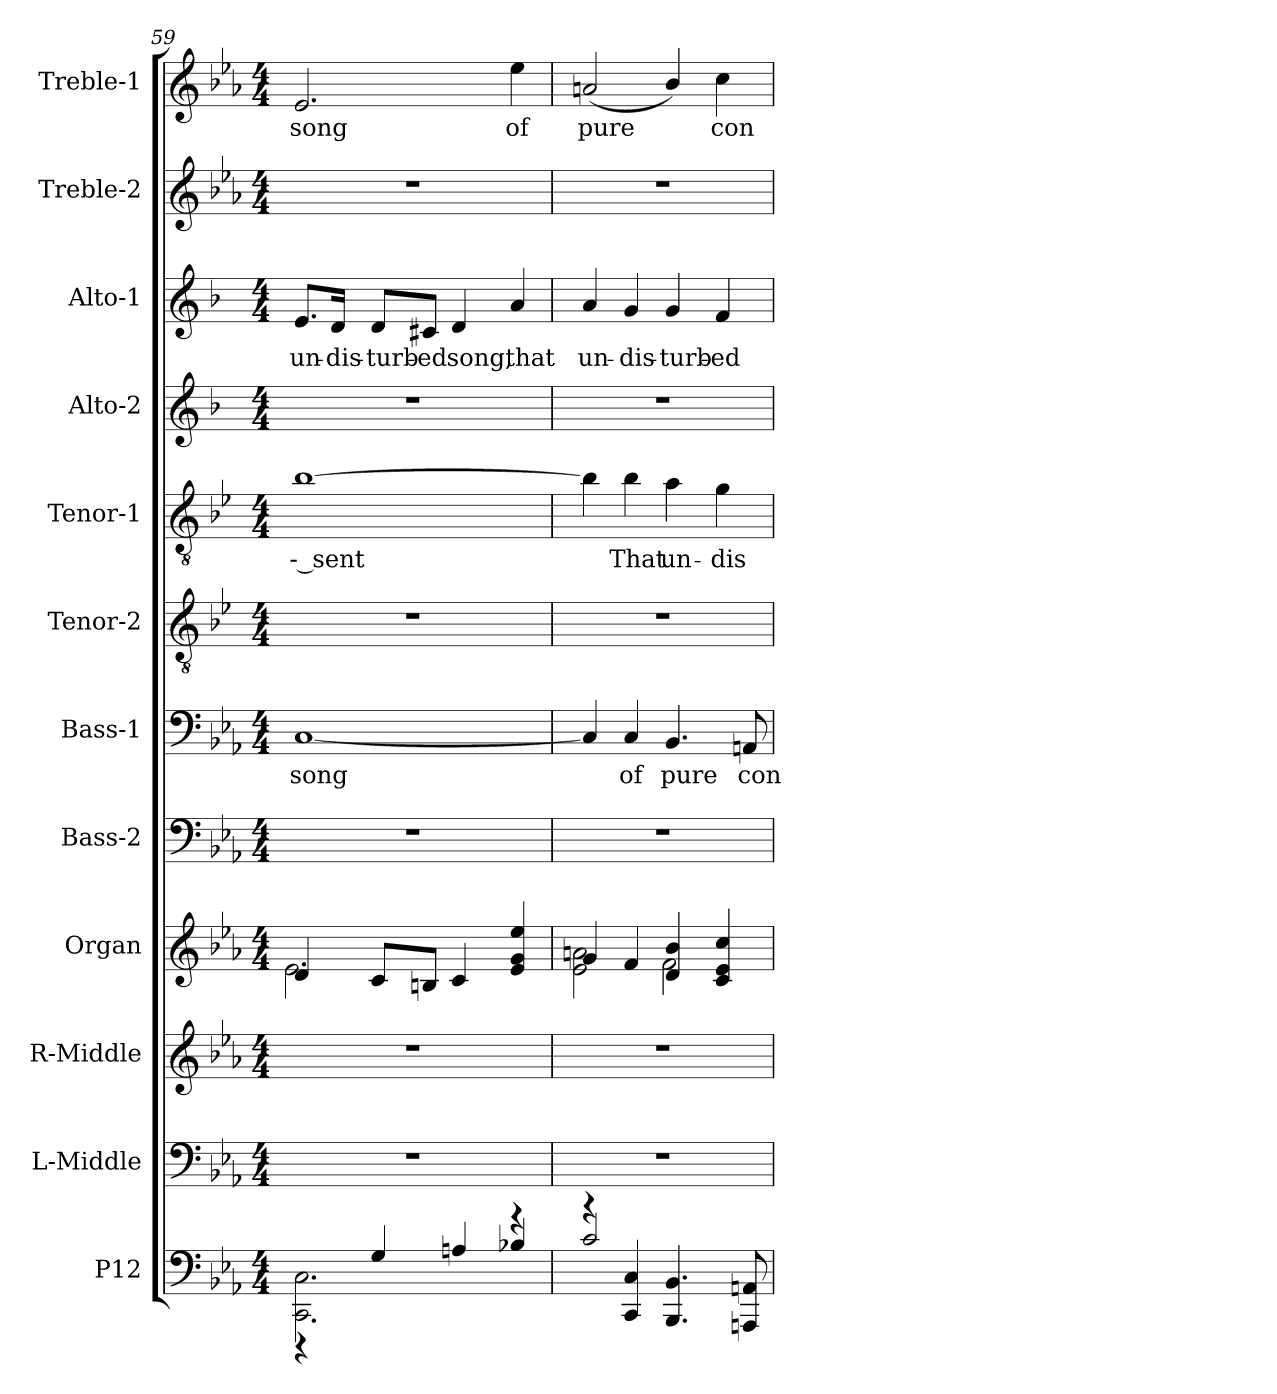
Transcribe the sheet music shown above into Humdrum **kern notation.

**kern	**kern	**kern	**kern	**kern	**kern	**text	**kern	**kern	**text	**kern	**kern	**text	**kern	**kern	**text
*part12	*part11	*part10	*part9	*part8	*part7	*part7	*part6	*part5	*part5	*part4	*part3	*part3	*part2	*part1	*part1
*staff12	*staff11	*staff10	*staff9	*staff8	*staff7	*staff7	*staff6	*staff5	*staff5	*staff4	*staff3	*staff3	*staff2	*staff1	*staff1
*I"P12	*I"L-Middle	*I"R-Middle	*I"Organ	*I"Bass-2	*I"Bass-1	*	*I"Tenor-2	*I"Tenor-1	*	*I"Alto-2	*I"Alto-1	*	*I"Treble-2	*I"Treble-1	*
*	*I'L-M	*	*	*I'B2:	*I'B:	*	*I'T2:	*I'T:	*	*I'A2:	*I'A:	*	*	*	*
!!LO:PB:g=z
*clefF4	*clefF4	*clefG2	*clefG2	*clefF4	*clefF4	*	*clefGv2	*clefGv2	*	*clefG2	*clefG2	*	*clefG2	*clefG2	*
*	*	*	*	*	*	*	*ITrd4c7	*ITrd4c7	*	*ITrd1c2	*ITrd1c2	*	*ITrd-7c-12	*ITrd-7c-12	*
*k[b-e-a-]	*k[b-e-a-]	*k[b-e-a-]	*k[b-e-a-]	*k[b-e-a-]	*k[b-e-a-]	*	*k[b-e-a-]	*k[b-e-a-]	*	*k[b-e-a-]	*k[b-e-a-]	*	*k[b-e-a-]	*k[b-e-a-]	*
*E-:	*E-:	*E-:	*E-:	*E-:	*E-:	*	*E-:	*E-:	*	*E-:	*E-:	*	*E-:	*E-:	*
*M4/4	*M4/4	*M4/4	*M4/4	*M4/4	*M4/4	*	*M4/4	*M4/4	*	*M4/4	*M4/4	*	*M4/4	*M4/4	*
=59	=59	=59	=59	=59	=59	=59	=59	=59	=59	=59	=59	=59	=59	=59	=59
*^	*	*	*^	*	*	*	*	*	*	*	*	*	*	*	*
!	!	!	!	!	!	!	!	!LO:LY:b:color=#000000	!	!	!	!	!	!	!	!	!
!	!	!	!	!	!	!	!	!	!	!	!LO:LY:b:color=#000000	!	!	!	!	!	!
!	!	!	!	!	!	!	!	!	!	!	!	!	!	!LO:LY:b:color=#000000	!	!	!
!	!	!	!	!	!	!	!	!	!	!	!	!	!	!	!	!	!LO:LY:b:color=#000000
2.CCi\ 2.Ci	4r	1r	1r	4di/	2.e-i\	1r	[1Ci	song	1r	[1e-i	-- sent	1r	8.di/L	un-	1r	2.ee-i/	song
!	!	!	!	!	!	!	!	!	!	!	!	!	!	!LO:LY:b:color=#000000	!	!	!
.	.	.	.	.	.	.	.	.	.	.	.	.	16ci/Jk	-dis-	.	.	.
!	!	!	!	!	!	!	!	!	!	!	!	!	!	!LO:LY:b:color=#000000	!	!	!
.	4Gi/	.	.	8ci/L	.	.	.	.	.	.	.	.	8ci/L	-turb-	.	.	.
!	!	!	!	!	!	!	!	!	!	!	!	!	!	!LO:LY:b:color=#000000	!	!	!
.	.	.	.	8Bni/J	.	.	.	.	.	.	.	.	8Bni/J	-ed	.	.	.
!	!	!	!	!	!	!	!	!	!	!	!	!	!	!LO:LY:b:color=#000000	!	!	!
.	4Ani/	.	.	4ci/	.	.	.	.	.	.	.	.	4ci/	song,	.	.	.
!	!	!	!	!	!	!	!	!	!	!	!	!	!	!LO:LY:b:color=#000000	!	!	!
!	!	!	!	!	!	!	!	!	!	!	!	!	!	!	!	!	!LO:LY:b:color=#000000
4r	4B-Xi/	.	.	4e-i/ 4gi 4ee-i	4ryy	.	.	.	.	.	.	.	4gi/	that	.	4eee-i\	of
=60	=60	=60	=60	=60	=60	=60	=60	=60	=60	=60	=60	=60	=60	=60	=60	=60	=60
!	!	!	!	!	!	!	!	!	!	!	!	!	!	!LO:LY:b:color=#000000	!	!	!
!	!	!	!	!	!	!	!	!	!	!	!	!	!	!	!	!	!LO:LY:b:color=#000000
4r	2ci/	1r	1r	4gi/	2e-i\ 2ani	1r	4Ci/]	.	1r	4e-i\]	.	1r	4gi/	un-	1r	(2aani/	pure
!	!	!	!	!	!	!	!	!LO:LY:b:color=#000000	!	!	!	!	!	!	!	!	!
!	!	!	!	!	!	!	!	!	!	!	!LO:LY:b:color=#000000	!	!	!	!	!	!
!	!	!	!	!	!	!	!	!	!	!	!	!	!	!LO:LY:b:color=#000000	!	!	!
4CCi/ 4Ci	.	.	.	4fi/	.	.	4Ci/	of	.	4e-i\	That	.	4fi/	-dis-	.	.	.
!	!	!	!	!	!	!	!	!LO:LY:b:color=#000000	!	!	!	!	!	!	!	!	!
!	!	!	!	!	!	!	!	!	!	!	!LO:LY:b:color=#000000	!	!	!	!	!	!
!	!	!	!	!	!	!	!	!	!	!	!	!	!	!LO:LY:b:color=#000000	!	!	!
4.BBB-i/ 4.BB-i	2ryy	.	.	4di/ 4b-i	2fi\	.	4.BB-i/	pure	.	4di\	un-	.	4fi/	-turb-	.	4bb-i/)	.
!	!	!	!	!	!	!	!	!	!	!	!LO:LY:b:color=#000000	!	!	!	!	!	!
!	!	!	!	!	!	!	!	!	!	!	!	!	!	!LO:LY:b:color=#000000	!	!	!
!	!	!	!	!	!	!	!	!	!	!	!	!	!	!	!	!	!LO:LY:b:color=#000000
.	.	.	.	4ci/ 4e-i 4cci	.	.	.	.	.	4ci\	-dis-	.	4e-i/	-ed	.	4ccci\	con-
!	!	!	!	!	!	!	!	!LO:LY:b:color=#000000	!	!	!	!	!	!	!	!	!
8AAAni/ 8AAni	.	.	.	.	.	.	8AAni/	con-	.	.	.	.	.	.	.	.	.
*v	*v	*	*	*v	*v	*	*	*	*	*	*	*	*	*	*	*	*
=	=	=	=	=	=	=	=	=	=	=	=	=	=	=	=
*-	*-	*-	*-	*-	*-	*-	*-	*-	*-	*-	*-	*-	*-	*-	*-
